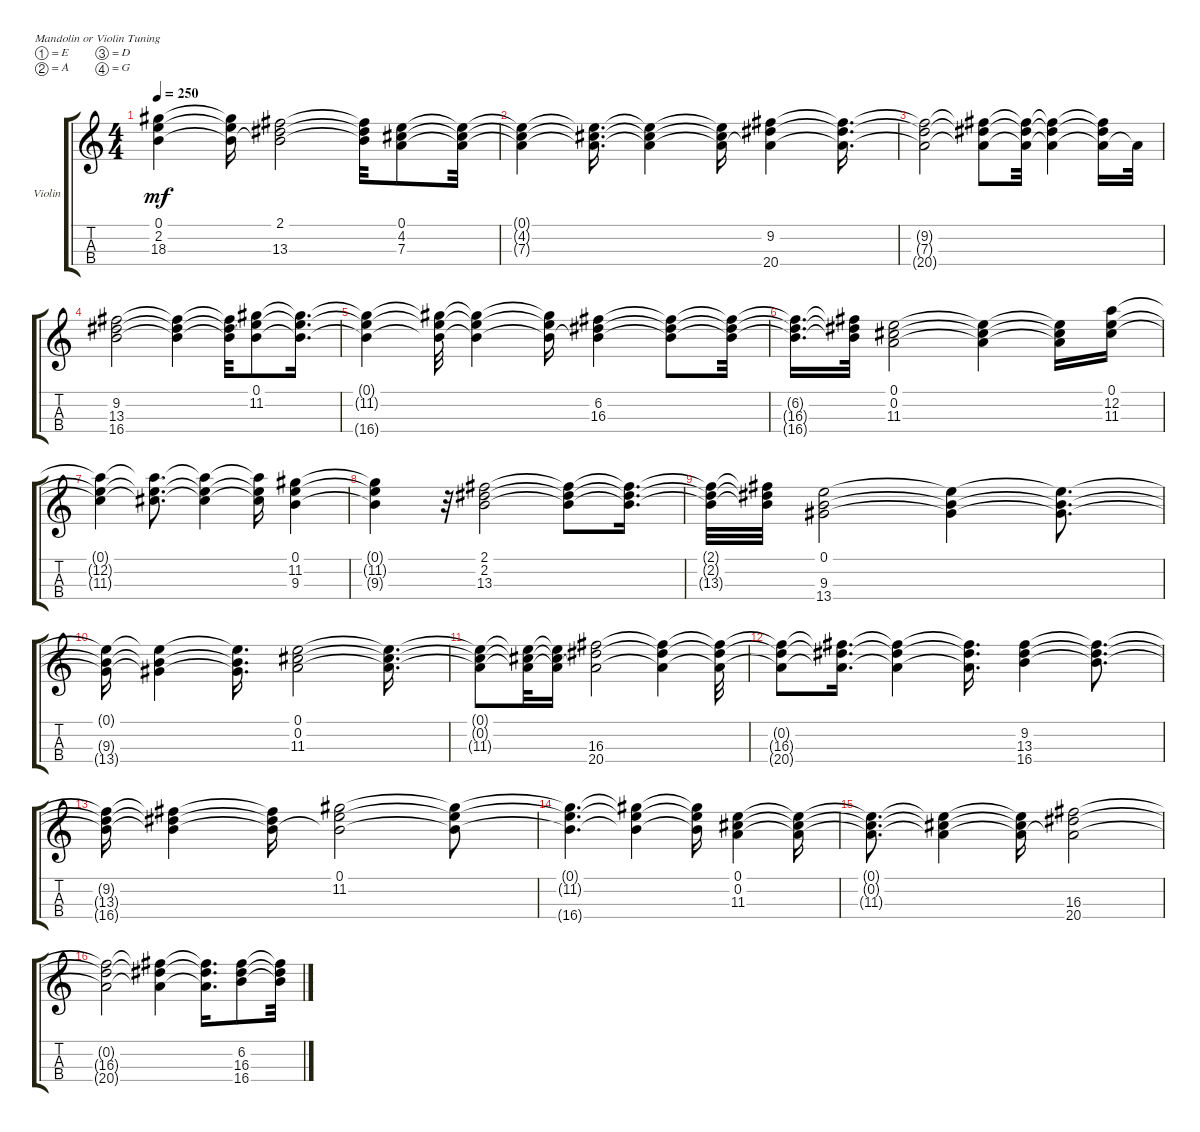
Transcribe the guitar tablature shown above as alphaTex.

\bracketExtendMode groupsimilarinstruments
\firstSystemTrackNameOrientation horizontal
\otherSystemsTrackNameOrientation horizontal
\track ("Strings" "Violin") {instrument violin}
\staff {score tabs}
\tuning (E5 A4 D4 G3)
\ts (4 4)
\tempo 250
\clef g2
\ks c
(2.2{t} 0.1{t} 18.3{t}).4{dy mf} (2.2{t} 0.1{t} 18.3{t}).16 (2.2{t} 2.1 13.3).2 (2.2{t} 2.1{t} 13.3{t}).32 (4.2 7.3 0.1).8 (4.2{t} 7.3{t} 0.1{t}).32 |
(4.2{t} 7.3{t} 0.1{t}).4 (4.2{t} 7.3{t} 0.1{t}).16{d} (4.2{t} 7.3{t} 0.1{t}).4 (4.2{t} 7.3{t} 0.1{t}).16 (7.3{t} 9.2 20.4).4 (7.3{t} 9.2{t} 20.4{t}).16{d} |
(7.3{t} 9.2{t} 20.4{t}).2 (7.3{t} 9.2{t} 20.4{t}).8 (7.3{t} 9.2{t} 20.4{t}).32 (7.3{t} 9.2{t} 20.4{t}).4 (7.3{t} 9.2{t} 20.4{t}).16 7.3{t}.32 |
(9.2 13.3 16.4).2 (9.2{t} 13.3{t} 16.4{t}).4 (9.2{t} 13.3{t} 16.4{t}).32 (16.4{t} 11.2 0.1).8 (16.4{t} 11.2{t} 0.1{t}).16{d} |
(16.4{t} 11.2{t} 0.1{t}).4 (16.4{t} 11.2{t} 0.1{t}).32 (16.4{t} 11.2{t} 0.1{t}).4 (16.4{t} 11.2{t} 0.1{t}).16 (16.4{t} 16.3 6.2).4 (16.4{t} 16.3{t} 6.2{t}).8 (16.4{t} 16.3{t} 6.2{t}).32 |
(16.4{t} 16.3{t} 6.2{t}).16{d} (16.4{t} 16.3{t} 6.2{t}).32 (0.1 11.3 0.2).2 (0.1{t} 11.3{t} 0.2{t}).4 (0.1{t} 11.3{t} 0.2{t}).16 (0.1 12.2 11.3).16 |
(0.1{t} 12.2{t} 11.3{t}).4 (0.1{t} 12.2{t} 11.3{t}).8{d} (0.1{t} 12.2{t} 11.3{t}).4 (0.1{t} 12.2{t} 11.3{t}).16 (11.2 0.1 9.3).4 |
(11.2{t} 0.1{t} 9.3{t}).4 r.32 (2.2 13.3 2.1).2 (2.2{t} 13.3{t} 2.1{t}).8 (2.2{t} 13.3{t} 2.1{t}).16{d} |
(2.2{t} 13.3{t} 2.1{t}).32 (2.2{t} 13.3{t} 2.1{t}).32 (9.3 13.4 0.1).2 (9.3{t} 13.4{t} 0.1{t}).4 (9.3{t} 13.4{t} 0.1{t}).8{d} |
(9.3{t} 13.4{t} 0.1{t}).16 (9.3{t} 13.4{t} 0.1{t}).4 (9.3{t} 13.4{t} 0.1{t}).16{d} (11.3 0.2 0.1).2 (11.3{t} 0.2{t} 0.1{t}).16{d} |
(11.3{t} 0.2{t} 0.1{t}).8 (11.3{t} 0.2{t} 0.1{t}).32 (11.3{t} 0.2{t} 0.1{t}).16 (0.2{t} 16.3 20.4).2 (0.2{t} 16.3{t} 20.4{t}).4 (0.2{t} 16.3{t} 20.4{t}).32 |
(0.2{t} 16.3{t} 20.4{t}).8 (0.2{t} 16.3{t} 20.4{t}).16{d} (0.2{t} 16.3{t} 20.4{t}).4 (0.2{t} 16.3{t} 20.4{t}).16{d} (16.4 13.3 9.2).4 (16.4{t} 13.3{t} 9.2{t}).8{d} |
(16.4{t} 13.3{t} 9.2{t}).16 (16.4{t} 13.3{t} 9.2{t}).4 (16.4{t} 13.3{t} 9.2{t}).16 (16.4{t} 0.1 11.2).2 (16.4{t} 0.1{t} 11.2{t}).8 |
(16.4{t} 0.1{t} 11.2{t}).4{d} (16.4{t} 0.1{t} 11.2{t}).4 (16.4{t} 0.1{t} 11.2{t}).16 (11.3 0.1 0.2).4 (11.3{t} 0.1{t} 0.2{t}).16 |
(11.3{t} 0.1{t} 0.2{t}).8{d} (11.3{t} 0.1{t} 0.2{t}).4 (11.3{t} 0.1{t} 0.2{t}).16 (0.2{t} 16.3 20.4).2 |
(0.2{t} 16.3{t} 20.4{t}).2 (0.2{t} 16.3{t} 20.4{t}).4 (0.2{t} 16.3{t} 20.4{t}).16{d} (16.4 16.3 6.2).8 (16.4{t} 16.3{t} 6.2{t}).32
